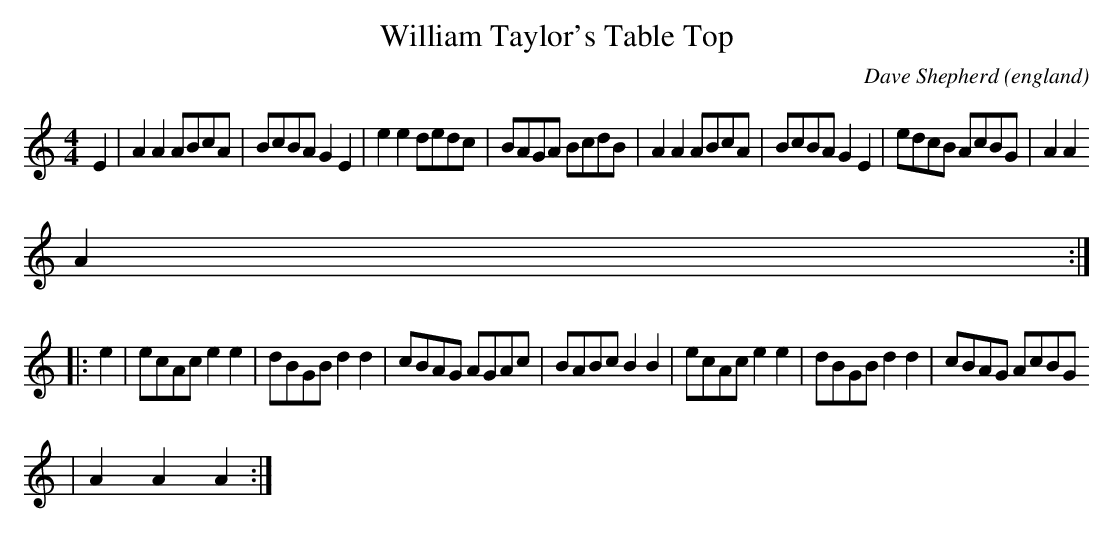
X:1
T:William Taylor's Table Top
O:england
M:4/4
L:1/8
C:Dave Shepherd
K:Am
E2|A2A2ABcA|BcBAG2E2|e2e2dedc|BAGA BcdB|A2A2ABcA|BcBAG2E2|edcB AcBG|A2A2
A2::
e2|ecAc e2e2|dBGB d2d2|cBAG AGAc|BABc B2B2|ecAc e2e2|dBGB d2d2|cBAG AcBG
|A2A2A2:|
